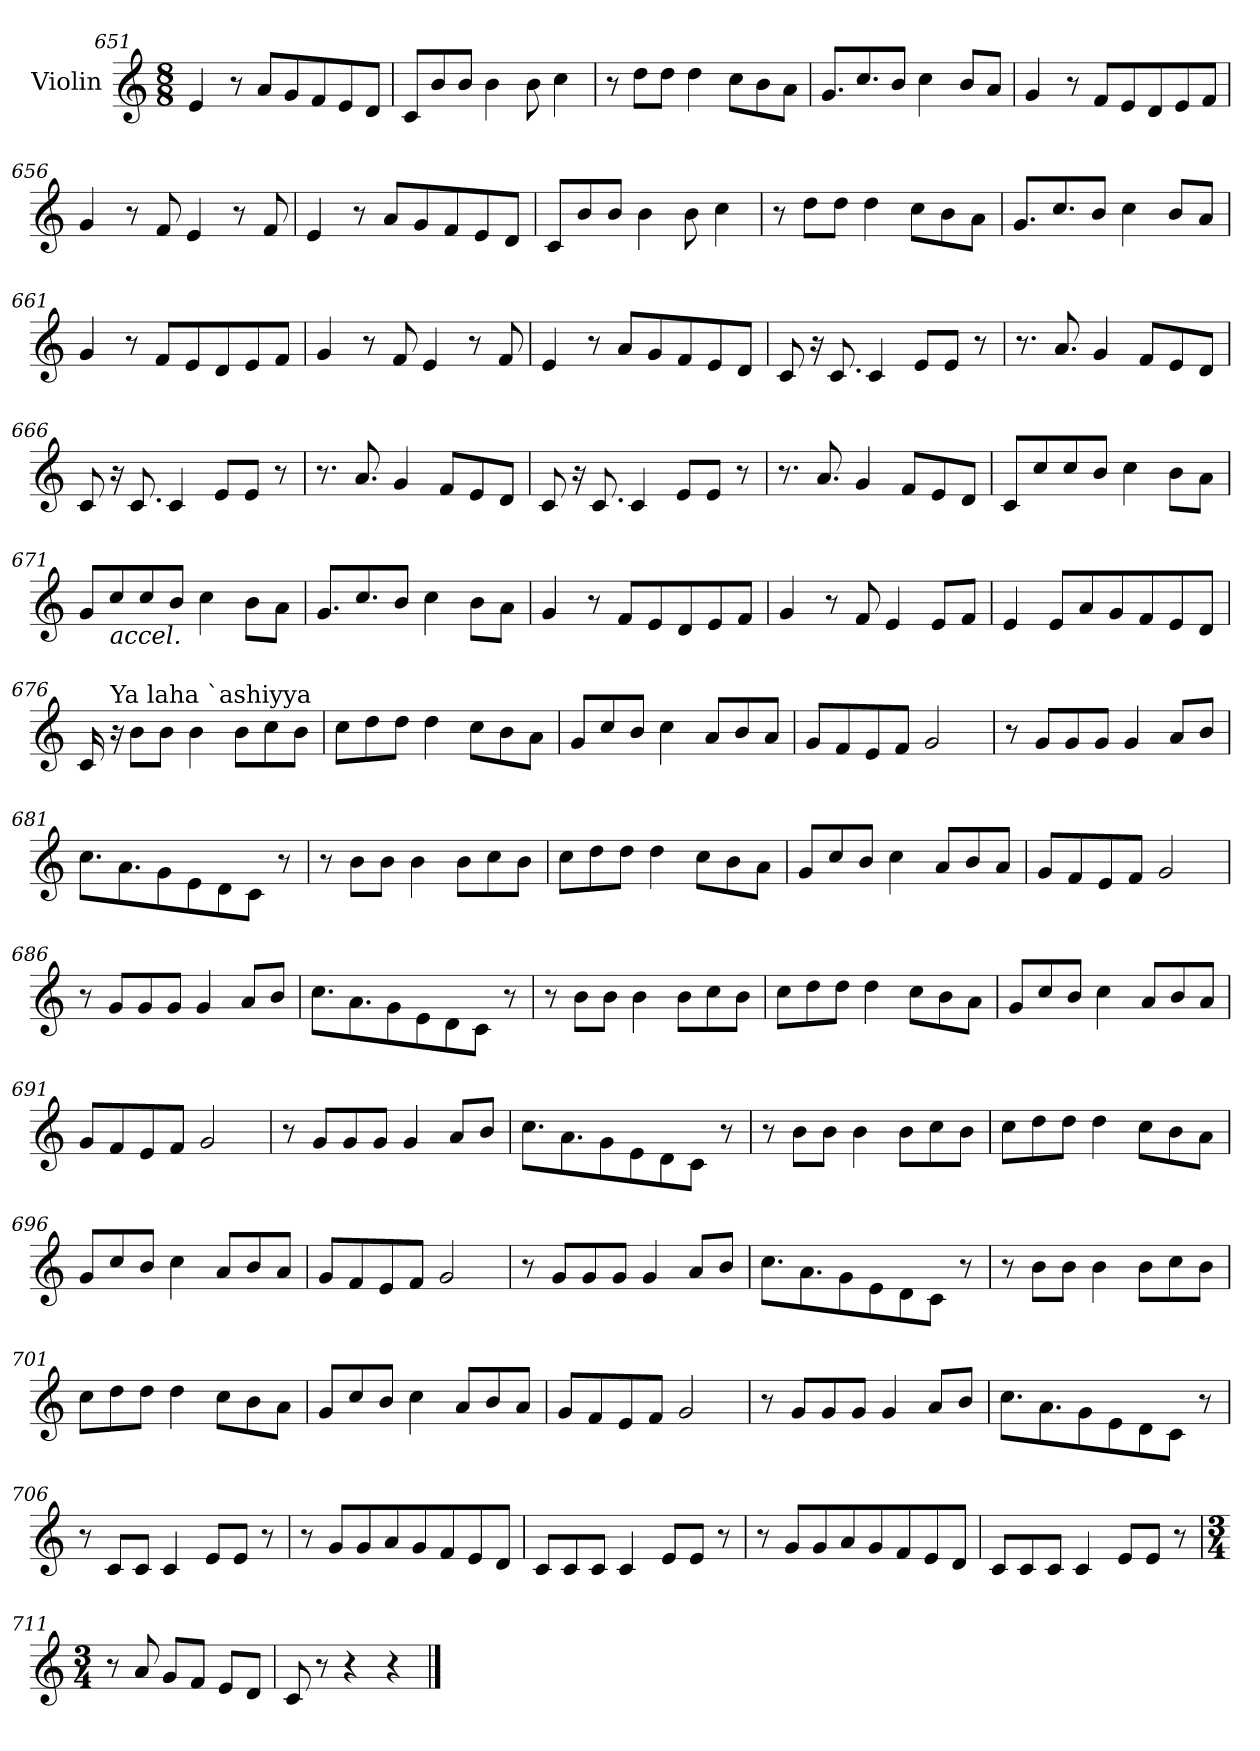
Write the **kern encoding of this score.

**kern
*part1
*staff1
*I"Violin
!!LO:LB:g=z
*clefG2
*k[]
*M8/8
=651
4e/
8r
8a/L
8g/
8f/
8e/
8d/J
=652
8c/L
8b/
8b/J
4b\
8b\
4cc\
=653
8r
8dd\L
8dd\J
4dd\
8cc\L
8b\
8a\J
=654
8.g/L
8.cc/
8b/J
4cc\
8b/L
8a/J
!!LO:LB:g=z
=655
4g/
8r
8f/L
8e/
8d/
8e/
8f/J
=656
4g/
8r
8f/
4e/
8r
8f/
=657
4e/
8r
8a/L
8g/
8f/
8e/
8d/J
=658
8c/L
8b/
8b/J
4b\
8b\
4cc\
!!LO:LB:g=z
=659
8r
8dd\L
8dd\J
4dd\
8cc\L
8b\
8a\J
=660
8.g/L
8.cc/
8b/J
4cc\
8b/L
8a/J
=661
4g/
8r
8f/L
8e/
8d/
8e/
8f/J
=662
4g/
8r
8f/
4e/
8r
8f/
!!LO:LB:g=z
=663
4e/
8r
8a/L
8g/
8f/
8e/
8d/J
=664
8c/
16r
8.c/
4c/
8e/L
8e/J
8r
=665
8.r
8.a/
4g/
8f/L
8e/
8d/J
=666
8c/
16r
8.c/
4c/
8e/L
8e/J
8r
=667
8.r
8.a/
4g/
8f/L
8e/
8d/J
!!LO:LB:g=z
=668
8c/
16r
8.c/
4c/
8e/L
8e/J
8r
=669
8.r
8.a/
4g/
8f/L
8e/
8d/J
=670
8c/L
8cc/
8cc/
8b/J
4cc\
8b\L
8a\J
!!LO:LB:g=z
=671
8g/L
!LO:TX:b:i:t=accel.
8cc/
8cc/
8b/J
4cc\
8b\L
8a\J
=672
8.g/L
8.cc/
8b/J
4cc\
8b\L
8a\J
=673
4g/
8r
8f/L
8e/
8d/
8e/
8f/J
=674
4g/
8r
8f/
4e/
8e/L
8f/J
!!LO:LB:g=z
=675
4e/
8e/L
8a/
8g/
8f/
8e/
8d/J
=676
*MM100
16c/
!LO:TX:a:t=Ya laha `ashiyya
16r
8b\L
8b\J
4b\
8b\L
8cc\
8b\J
=677
8cc\L
8dd\
8dd\J
4dd\
8cc\L
8b\
8a\J
=678
8g/L
8cc/
8b/J
4cc\
8a/L
8b/
8a/J
!!LO:PB:g=z
=679
8g/L
8f/
8e/
8f/J
2g/
=680
8r
8g/L
8g/
8g/J
4g/
8a/L
8b/J
=681
8.cc\L
8.a\
8g\
8e\
8d\
8c\J
8r
=682
8r
8b\L
8b\J
4b\
8b\L
8cc\
8b\J
!!LO:LB:g=z
=683
8cc\L
8dd\
8dd\J
4dd\
8cc\L
8b\
8a\J
=684
8g/L
8cc/
8b/J
4cc\
8a/L
8b/
8a/J
=685
8g/L
8f/
8e/
8f/J
2g/
=686
8r
8g/L
8g/
8g/J
4g/
8a/L
8b/J
!!LO:LB:g=z
=687
8.cc\L
8.a\
8g\
8e\
8d\
8c\J
8r
=688
8r
8b\L
8b\J
4b\
8b\L
8cc\
8b\J
=689
8cc\L
8dd\
8dd\J
4dd\
8cc\L
8b\
8a\J
=690
8g/L
8cc/
8b/J
4cc\
8a/L
8b/
8a/J
=691
8g/L
8f/
8e/
8f/J
2g/
!!LO:LB:g=z
=692
8r
8g/L
8g/
8g/J
4g/
8a/L
8b/J
=693
8.cc\L
8.a\
8g\
8e\
8d\
8c\J
8r
=694
8r
8b\L
8b\J
4b\
8b\L
8cc\
8b\J
=695
8cc\L
8dd\
8dd\J
4dd\
8cc\L
8b\
8a\J
!!LO:LB:g=z
=696
8g/L
8cc/
8b/J
4cc\
8a/L
8b/
8a/J
=697
8g/L
8f/
8e/
8f/J
2g/
=698
8r
8g/L
8g/
8g/J
4g/
8a/L
8b/J
=699
8.cc\L
8.a\
8g\
8e\
8d\
8c\J
8r
=700
8r
8b\L
8b\J
4b\
8b\L
8cc\
8b\J
!!LO:LB:g=z
=701
8cc\L
8dd\
8dd\J
4dd\
8cc\L
8b\
8a\J
=702
8g/L
8cc/
8b/J
4cc\
8a/L
8b/
8a/J
=703
8g/L
8f/
8e/
8f/J
2g/
=704
8r
8g/L
8g/
8g/J
4g/
8a/L
8b/J
!!LO:LB:g=z
=705
8.cc\L
8.a\
8g\
8e\
8d\
8c\J
8r
=706
8r
8c/L
8c/J
4c/
8e/L
8e/J
8r
=707
8r
8g/L
8g/
8a/
8g/
8f/
8e/
8d/J
=708
8c/L
8c/
8c/J
4c/
8e/L
8e/J
8r
!!LO:LB:g=z
=709
8r
8g/L
8g/
8a/
8g/
8f/
8e/
8d/J
=710
8c/L
8c/
8c/J
4c/
8e/L
8e/J
8r
=711
*M3/4
8r
8a/
8g/L
8f/J
8e/L
8d/J
=712
8c/
8r
4r
4r
==
*-
